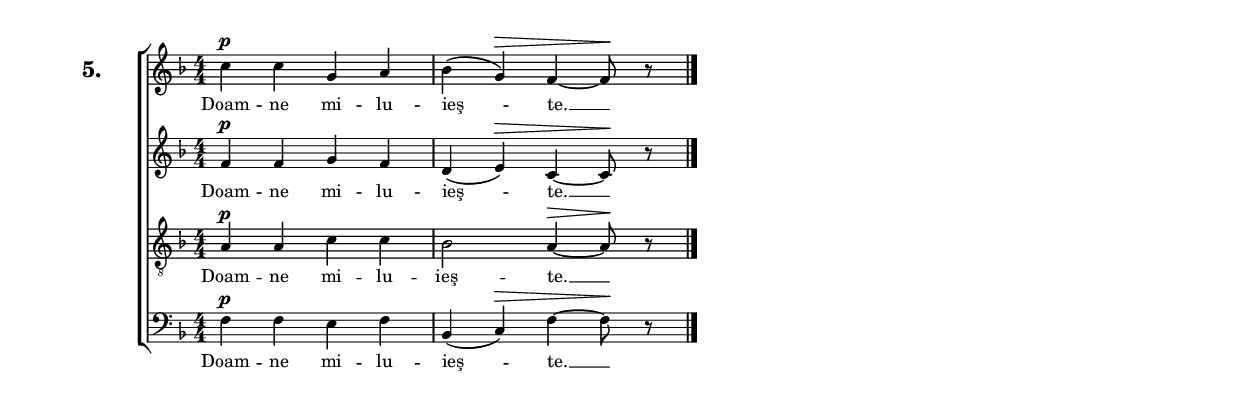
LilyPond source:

\version "2.10.10"
\include "defines.ly"
#(define myNoteSpacing 5.0)
#(define raggedRight #t)
midiTempo = 
  \midi {
    \context {
      \Score
      tempoWholesPerMinute = #(ly:make-moment 124 4)
      }
    }


\include "preamble.ly"

global = {
  \globalPreamble
  \key f \major
  \override Staff.TimeSignature #'style = #'()
  \time 4/4
}

sopMusic = \relative {
  \set Staff.instrumentName = \markup { \bold \huge \bigger 5. }
  c'^\p c g a
  bes( g)^\> f4~ f8\! r \bar "|."
}

sopWords = \lyricmode {
  Doam -- ne mi -- lu -- ieş -- te. __
}

altoMusic = \relative {
  f4^\p f g f
  d( e)^\> c4~ c8\! r
}

altoWords = \sopWords

tenorMusic = \relative {
  a4^\p a c c
  bes2 a4~^\> a8\! r8
}

tenorWords = \sopWords

bassMusic = \relative {
  f,4^\p f e f
  bes,( c)^\> f4~ f8\! r
}

bassWords = \sopWords

\include "four-staves.ly"
